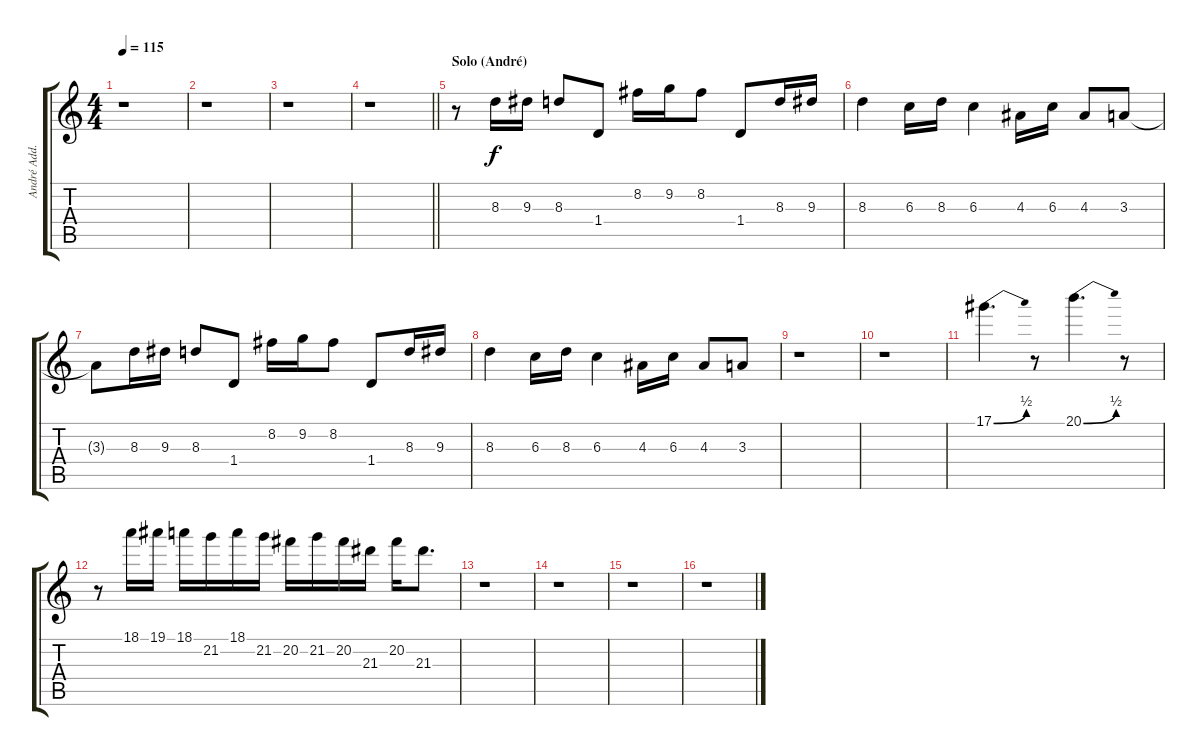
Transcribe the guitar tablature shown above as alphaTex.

\track ("André Add. (1)" "André Add.") {instrument distortionguitar}
\staff {score tabs}
\tuning (Eb4 Bb3 Gb3 Db3 Ab2 Eb2) {hide}
\ts (4 4)
\tempo 115
\clef g2
\ks c
r.1{dy mf} |
r.1 |
r.1 |
\barLineRight lightlight
r.1 |
\section ("" "Solo (André)")
r.8{volume 10 instrument banjo} 8.3.16{dy f} 9.3.16 8.3.8 1.4.8 8.2.16 9.2.16 8.2.8 1.4.8 8.3.16 9.3.16 |
8.3.4 6.3.16 8.3.16 6.3.4 4.3.16 6.3.16 4.3.8 3.3.8 |
3.3{t}.8 8.3.16 9.3.16 8.3.8 1.4.8 8.2.16 9.2.16 8.2.8 1.4.8 8.3.16 9.3.16 |
8.3.4 6.3.16 8.3.16 6.3.4 4.3.16 6.3.16 4.3.8 3.3.8 |
r.1 |
r.1 |
17.1{be (bend 0 0 60 2)}.4{d volume 13 instrument distortionguitar} r.8 20.1{be (bend 0 0 60 2)}.4{d} r.8 |
r.8 18.1.16 19.1.16 18.1.16 21.2.16 18.1.16 21.2.16 20.2.16 21.2.16 20.2.16 21.3.16 20.2.16 21.3.8{d} |
r.1 |
r.1 |
r.1 |
r.1
